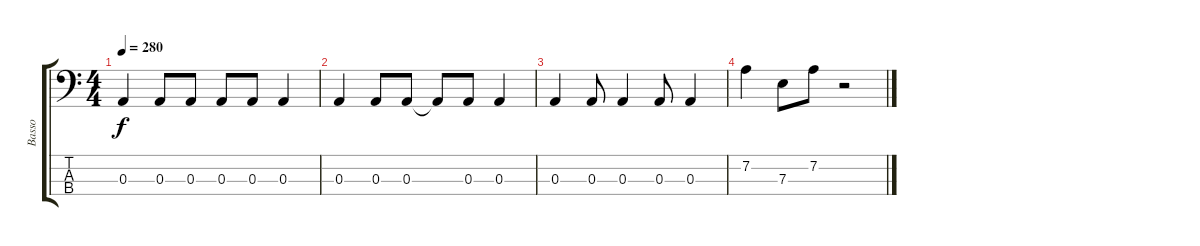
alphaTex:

\track ("Basso" "Basso") {instrument electricbasspick}
\staff {score tabs}
\tuning (G2 D2 A1 E1) {hide}
\ts (4 4)
\tempo 280
\clef f4
\ks c
0.3.4{dy f} 0.3.8 0.3.8 0.3.8 0.3.8 0.3.4 |
0.3.4 0.3.8 0.3.8 0.3{t}.8 0.3.8 0.3.4 |
0.3.4 0.3.8 0.3.4 0.3.8 0.3.4 |
7.2.4 7.3.8 7.2.8 r.2
